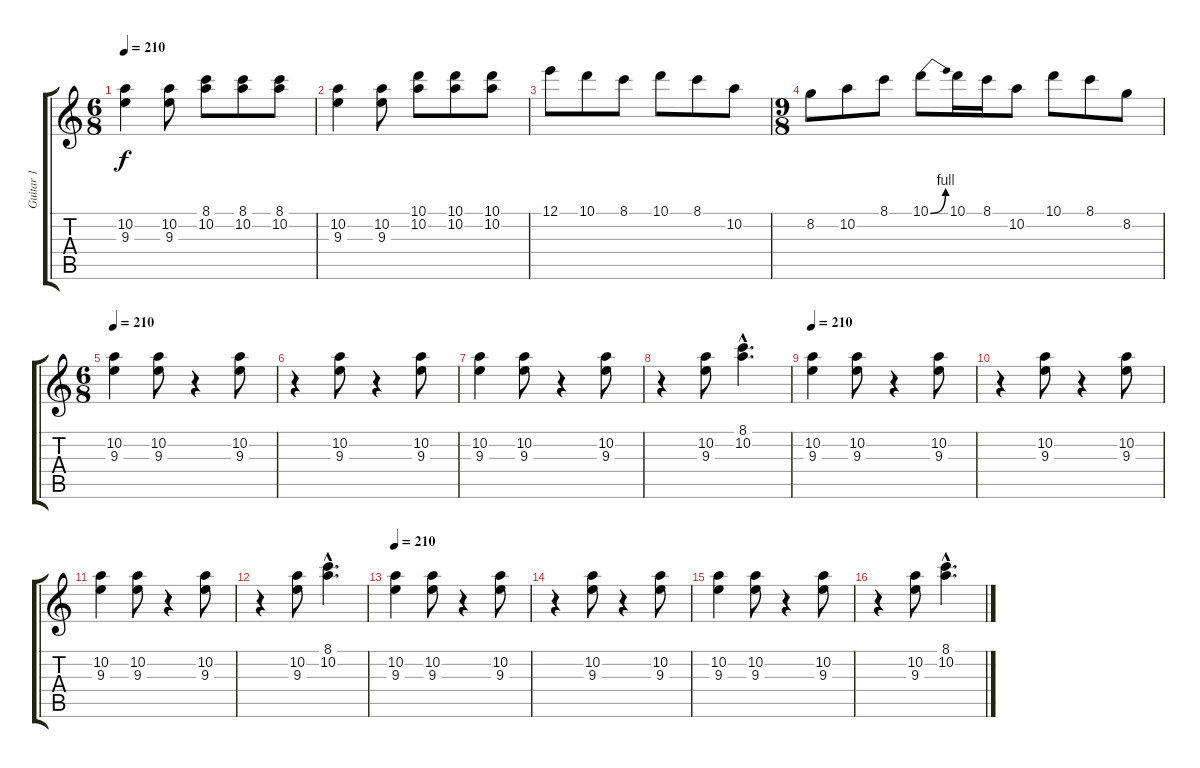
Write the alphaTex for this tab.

\track ("Guitar 1" "Guitar 1") {instrument overdrivenguitar}
\staff {score tabs}
\tuning (E4 B3 G3 D3 A2 E2) {hide}
\ts (6 8)
\tempo 210
\clef g2
\ks c
(10.2 9.3).4{dy f} (10.2 9.3).8 (8.1 10.2).8 (8.1 10.2).8 (8.1 10.2).8 |
(10.2 9.3).4 (10.2 9.3).8 (10.1 10.2).8 (10.1 10.2).8 (10.1 10.2).8 |
12.1.8 10.1.8 8.1.8 10.1.8 8.1.8 10.2.8 |
\ts (9 8)
8.2.8 10.2.8 8.1.8 10.1{be (bend 0 0 60 4)}.8 10.1.16 8.1.16 10.2.8 10.1.8 8.1.8 8.2.8 |
\ts (6 8)
\tempo 210
(10.2 9.3).4 (10.2 9.3).8 r.4 (10.2 9.3).8 |
r.4 (10.2 9.3).8 r.4 (10.2 9.3).8 |
(10.2 9.3).4 (10.2 9.3).8 r.4 (10.2 9.3).8 |
r.4 (10.2 9.3).8 (8.1{hac} 10.2{hac}).4{d} |
\tempo 210
(10.2 9.3).4 (10.2 9.3).8 r.4 (10.2 9.3).8 |
r.4 (10.2 9.3).8 r.4 (10.2 9.3).8 |
(10.2 9.3).4 (10.2 9.3).8 r.4 (10.2 9.3).8 |
r.4 (10.2 9.3).8 (8.1{hac} 10.2{hac}).4{d} |
\tempo 210
(10.2 9.3).4 (10.2 9.3).8 r.4 (10.2 9.3).8 |
r.4 (10.2 9.3).8 r.4 (10.2 9.3).8 |
(10.2 9.3).4 (10.2 9.3).8 r.4 (10.2 9.3).8 |
r.4 (10.2 9.3).8 (8.1{hac} 10.2{hac}).4{d}
